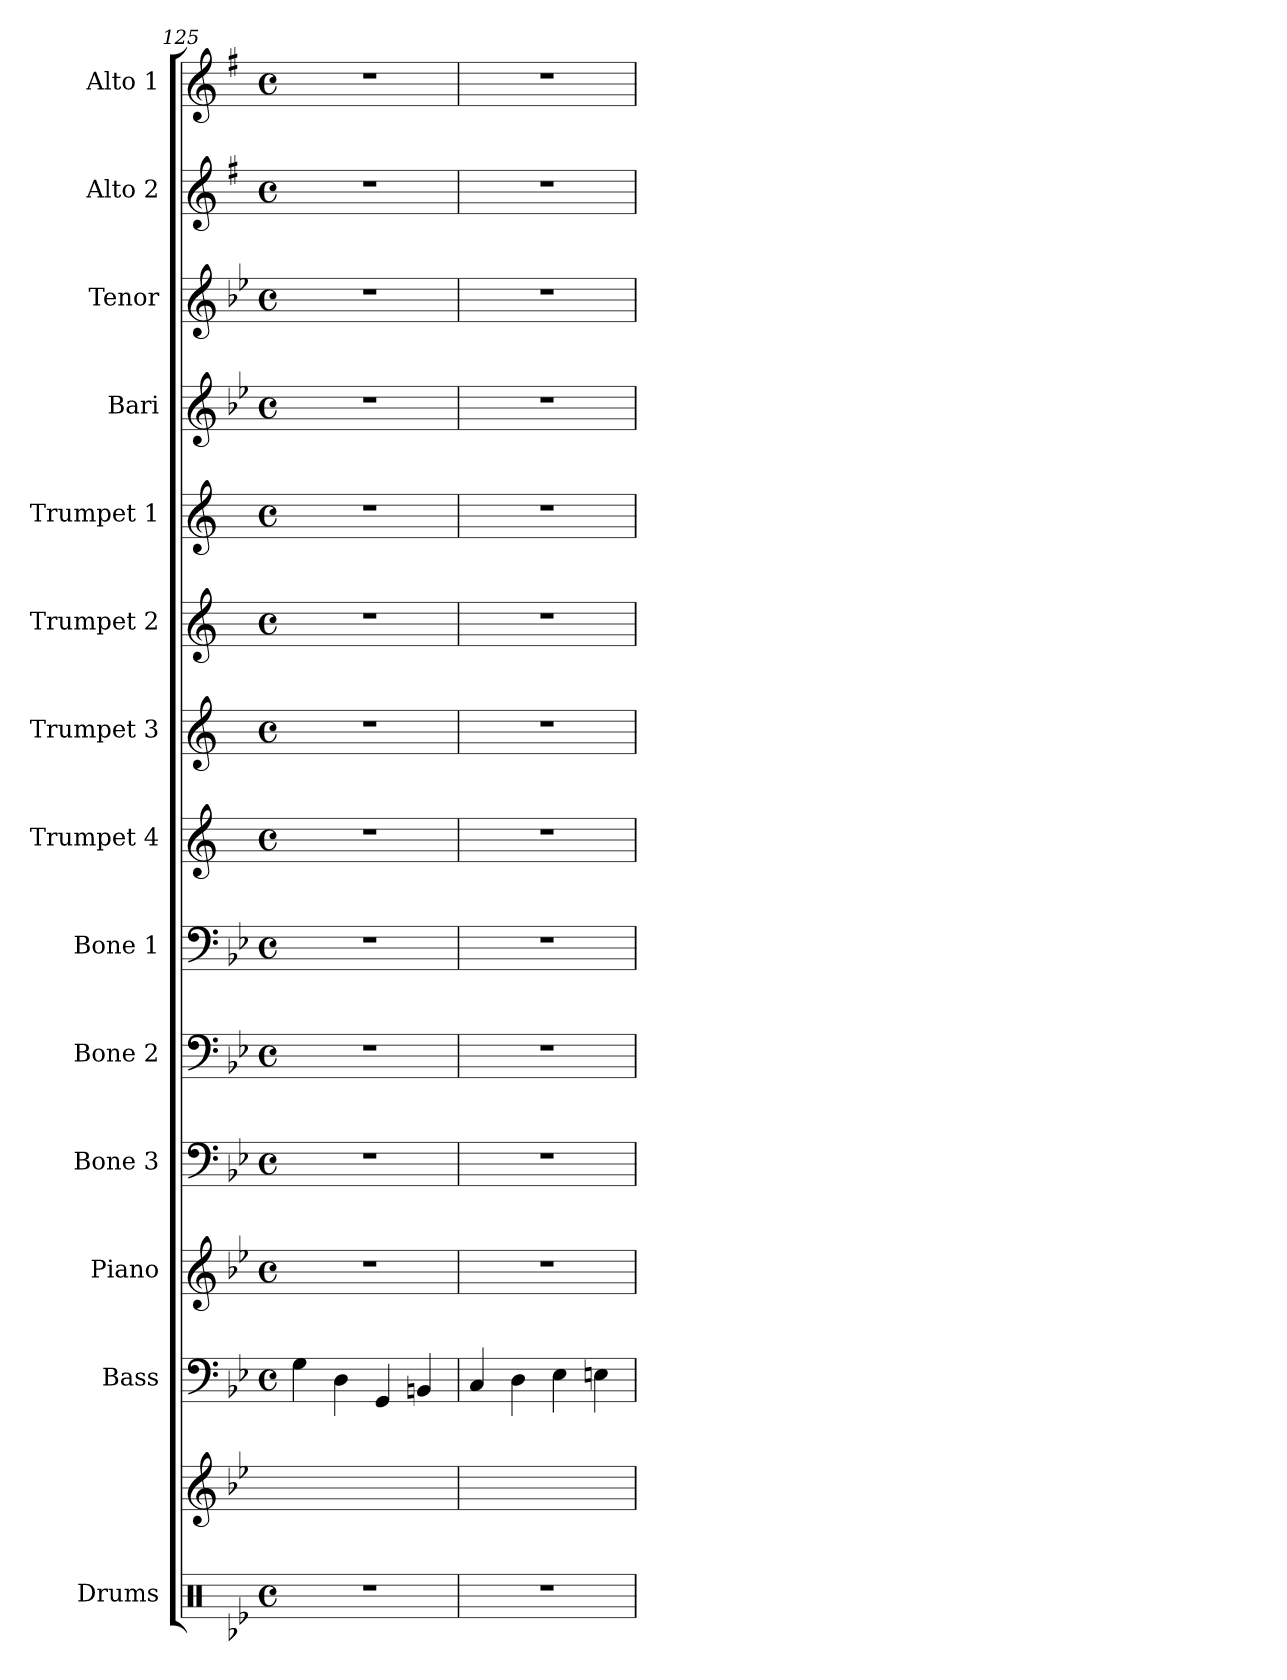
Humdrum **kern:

**kern	**kern	**kern	**kern	**kern	**kern	**kern	**kern	**kern	**kern	**kern	**kern	**kern	**kern	**kern
*part15	*part14	*part13	*part12	*part11	*part10	*part9	*part8	*part7	*part6	*part5	*part4	*part3	*part2	*part1
*staff15	*staff14	*staff13	*staff12	*staff11	*staff10	*staff9	*staff8	*staff7	*staff6	*staff5	*staff4	*staff3	*staff2	*staff1
*I"Drums	*	*I"Bass	*I"Piano	*I"Bone 3	*I"Bone 2	*I"Bone 1	*I"Trumpet 4	*I"Trumpet 3	*I"Trumpet 2	*I"Trumpet 1	*I"Bari	*I"Tenor	*I"Alto 2	*I"Alto 1
*	*	*	*	*	*	*	*I'Tpt	*	*I'Tpt	*I'Tpt	*	*	*	*
*clefX	*clefG2	*clefF4	*clefG2	*clefF4	*clefF4	*clefF4	*clefG2	*clefG2	*clefG2	*clefG2	*clefG2	*clefG2	*clefG2	*clefG2
*	*	*ITrd7c12	*ITrd8c14	*	*	*	*ITrd1c2	*ITrd1c2	*ITrd1c2	*ITrd1c2	*ITrd12c21	*ITrd8c14	*ITrd5c9	*ITrd5c9
*k[b-e-]	*k[b-e-]	*k[b-e-]	*k[b-e-]	*k[b-e-]	*k[b-e-]	*k[b-e-]	*k[b-e-]	*k[b-e-]	*k[b-e-]	*k[b-e-]	*k[b-e-]	*k[b-e-]	*k[b-e-]	*k[b-e-]
*B-:	*B-:	*B-:	*B-:	*B-:	*B-:	*B-:	*B-:	*B-:	*B-:	*B-:	*B-:	*B-:	*B-:	*B-:
*M4/4	*	*M4/4	*M4/4	*M4/4	*M4/4	*M4/4	*M4/4	*M4/4	*M4/4	*M4/4	*M4/4	*M4/4	*M4/4	*M4/4
*met(c)	*	*met(c)	*met(c)	*met(c)	*met(c)	*met(c)	*met(c)	*met(c)	*met(c)	*met(c)	*met(c)	*met(c)	*met(c)	*met(c)
=125	=125	=125	=125	=125	=125	=125	=125	=125	=125	=125	=125	=125	=125	=125
1r	1ryy	4GG\	1r	1r	1r	1r	1r	1r	1r	1r	1r	1r	1r	1r
.	.	4DD\	.	.	.	.	.	.	.	.	.	.	.	.
.	.	4GGG/	.	.	.	.	.	.	.	.	.	.	.	.
.	.	4BBBn/	.	.	.	.	.	.	.	.	.	.	.	.
=126	=126	=126	=126	=126	=126	=126	=126	=126	=126	=126	=126	=126	=126	=126
1r	1ryy	4CC/	1r	1r	1r	1r	1r	1r	1r	1r	1r	1r	1r	1r
.	.	4DD\	.	.	.	.	.	.	.	.	.	.	.	.
.	.	4EE-\	.	.	.	.	.	.	.	.	.	.	.	.
.	.	4EEn\	.	.	.	.	.	.	.	.	.	.	.	.
=	=	=	=	=	=	=	=	=	=	=	=	=	=	=
*-	*-	*-	*-	*-	*-	*-	*-	*-	*-	*-	*-	*-	*-	*-
